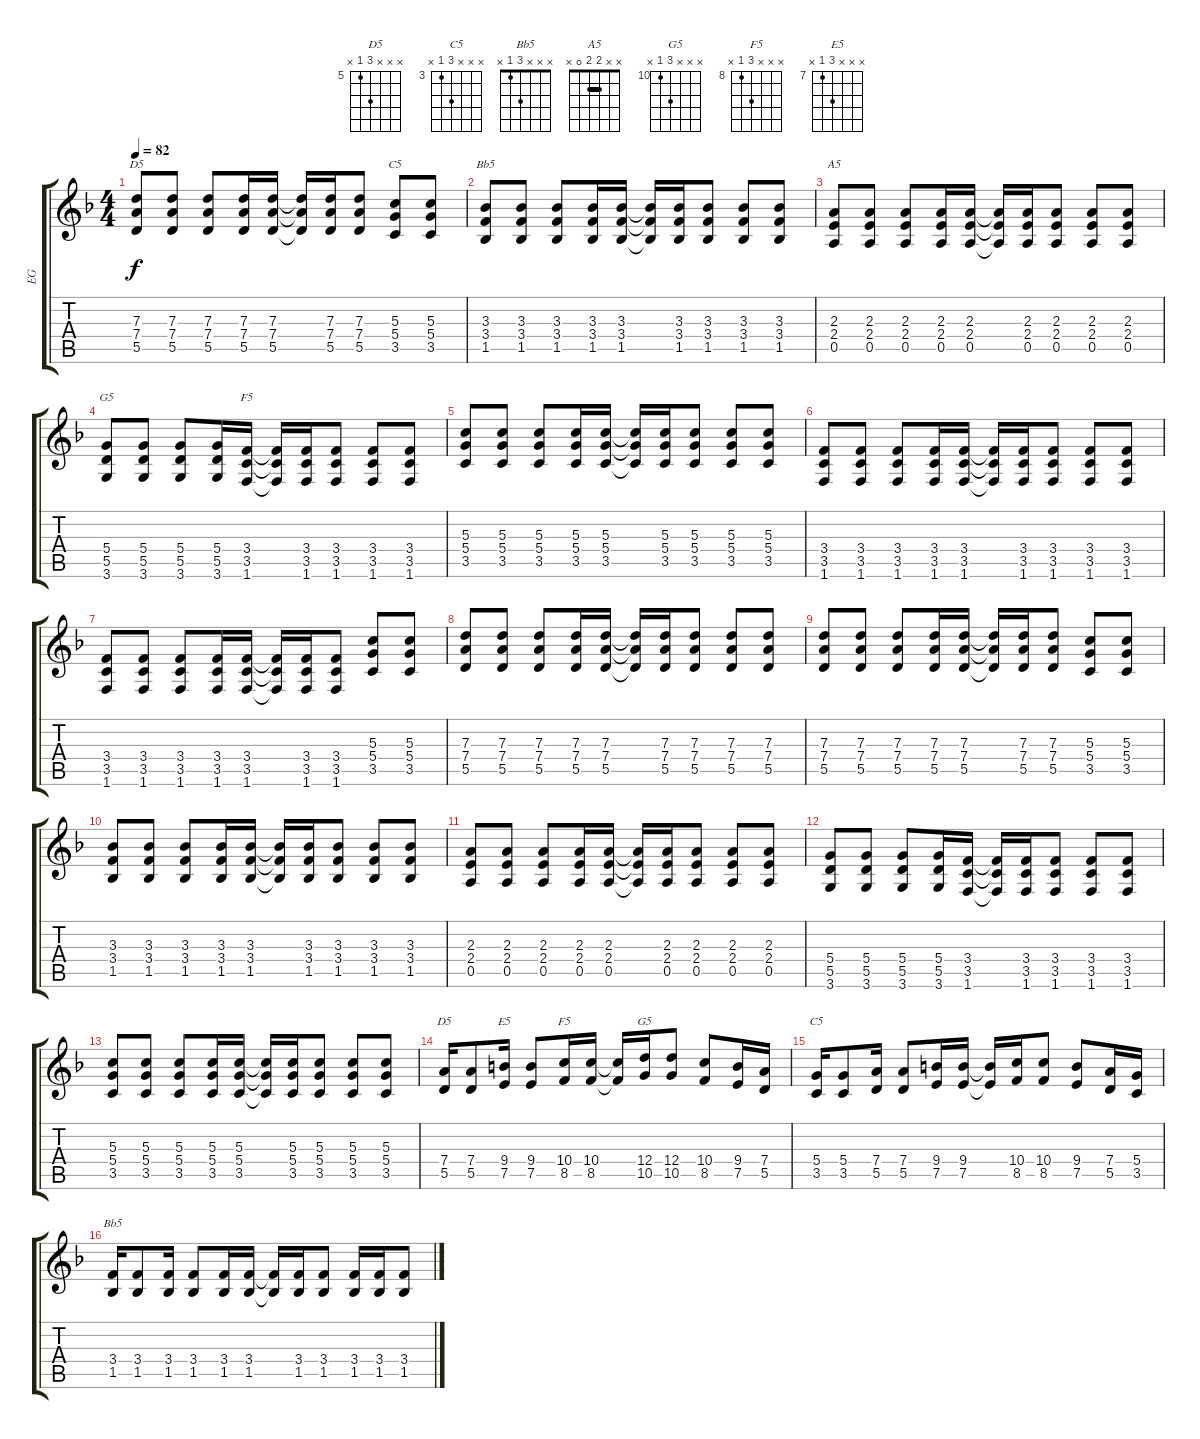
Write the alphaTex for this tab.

\track ("EG" "EG") {instrument overdrivenguitar}
\staff {score tabs}
\tuning (E4 B3 G3 D3 A2 E2) {hide}
\chord ("D5" x x 7 7 5 x) {firstfret 5 barre 7}
\chord ("C5" x x 5 5 3 x) {barre 5}
\chord ("Bb5" x x 3 3 1 x) {barre 3}
\chord ("A5" x x 2 2 0 x) {barre 2}
\chord ("G5" x x x 5 5 3) {barre 5}
\chord ("F5" x x x 3 3 1) {barre 3}
\chord ("D5" x x x 7 5 x) {firstfret 5}
\chord ("E5" x x x 9 7 x) {firstfret 7}
\chord ("F5" x x x 10 8 x) {firstfret 8}
\chord ("G5" x x x 12 10 x) {firstfret 10}
\chord ("C5" x x x 5 3 x) {firstfret 3}
\chord ("Bb5" x x x 3 1 x)
\ts (4 4)
\tempo 82
\clef g2
\ks f
(7.3 7.4 5.5).8{ch "D5" dy f} (7.3 7.4 5.5).8 (7.3 7.4 5.5).8 (7.3 7.4 5.5).16 (7.3 7.4 5.5).16 (7.3{t} 7.4{t} 5.5{t}).16 (7.3 7.4 5.5).16 (7.3 7.4 5.5).8 (5.3 5.4 3.5).8{ch "C5"} (5.3 5.4 3.5).8 |
(3.3 3.4 1.5).8{ch "Bb5"} (3.3 3.4 1.5).8 (3.3 3.4 1.5).8 (3.3 3.4 1.5).16 (3.3 3.4 1.5).16 (3.3{t} 3.4{t} 1.5{t}).16 (3.3 3.4 1.5).16 (3.3 3.4 1.5).8 (3.3 3.4 1.5).8 (3.3 3.4 1.5).8 |
(2.3 2.4 0.5).8{ch "A5"} (2.3 2.4 0.5).8 (2.3 2.4 0.5).8 (2.3 2.4 0.5).16 (2.3 2.4 0.5).16 (2.3{t} 2.4{t} 0.5{t}).16 (2.3 2.4 0.5).16 (2.3 2.4 0.5).8 (2.3 2.4 0.5).8 (2.3 2.4 0.5).8 |
(5.4 5.5 3.6).8{ch "G5"} (5.4 5.5 3.6).8 (5.4 5.5 3.6).8 (5.4 5.5 3.6).16 (3.4 3.5 1.6).16{ch "F5"} (3.4{t} 3.5{t} 1.6{t}).16 (3.4 3.5 1.6).16 (3.4 3.5 1.6).8 (3.4 3.5 1.6).8 (3.4 3.5 1.6).8 |
(5.3 5.4 3.5).8 (5.3 5.4 3.5).8 (5.3 5.4 3.5).8 (5.3 5.4 3.5).16 (5.3 5.4 3.5).16 (5.3{t} 5.4{t} 3.5{t}).16 (5.3 5.4 3.5).16 (5.3 5.4 3.5).8 (5.3 5.4 3.5).8 (5.3 5.4 3.5).8 |
(3.4 3.5 1.6).8 (3.4 3.5 1.6).8 (3.4 3.5 1.6).8 (3.4 3.5 1.6).16 (3.4 3.5 1.6).16 (3.4{t} 3.5{t} 1.6{t}).16 (3.4 3.5 1.6).16 (3.4 3.5 1.6).8 (3.4 3.5 1.6).8 (3.4 3.5 1.6).8 |
(3.4 3.5 1.6).8 (3.4 3.5 1.6).8 (3.4 3.5 1.6).8 (3.4 3.5 1.6).16 (3.4 3.5 1.6).16 (3.4{t} 3.5{t} 1.6{t}).16 (3.4 3.5 1.6).16 (3.4 3.5 1.6).8 (5.3 5.4 3.5).8 (5.3 5.4 3.5).8 |
(7.3 7.4 5.5).8 (7.3 7.4 5.5).8 (7.3 7.4 5.5).8 (7.3 7.4 5.5).16 (7.3 7.4 5.5).16 (7.3{t} 7.4{t} 5.5{t}).16 (7.3 7.4 5.5).16 (7.3 7.4 5.5).8 (7.3 7.4 5.5).8 (7.3 7.4 5.5).8 |
(7.3 7.4 5.5).8 (7.3 7.4 5.5).8 (7.3 7.4 5.5).8 (7.3 7.4 5.5).16 (7.3 7.4 5.5).16 (7.3{t} 7.4{t} 5.5{t}).16 (7.3 7.4 5.5).16 (7.3 7.4 5.5).8 (5.3 5.4 3.5).8 (5.3 5.4 3.5).8 |
(3.3 3.4 1.5).8 (3.3 3.4 1.5).8 (3.3 3.4 1.5).8 (3.3 3.4 1.5).16 (3.3 3.4 1.5).16 (3.3{t} 3.4{t} 1.5{t}).16 (3.3 3.4 1.5).16 (3.3 3.4 1.5).8 (3.3 3.4 1.5).8 (3.3 3.4 1.5).8 |
(2.3 2.4 0.5).8 (2.3 2.4 0.5).8 (2.3 2.4 0.5).8 (2.3 2.4 0.5).16 (2.3 2.4 0.5).16 (2.3{t} 2.4{t} 0.5{t}).16 (2.3 2.4 0.5).16 (2.3 2.4 0.5).8 (2.3 2.4 0.5).8 (2.3 2.4 0.5).8 |
(5.4 5.5 3.6).8 (5.4 5.5 3.6).8 (5.4 5.5 3.6).8 (5.4 5.5 3.6).16 (3.4 3.5 1.6).16 (3.4{t} 3.5{t} 1.6{t}).16 (3.4 3.5 1.6).16 (3.4 3.5 1.6).8 (3.4 3.5 1.6).8 (3.4 3.5 1.6).8 |
(5.3 5.4 3.5).8 (5.3 5.4 3.5).8 (5.3 5.4 3.5).8 (5.3 5.4 3.5).16 (5.3 5.4 3.5).16 (5.3{t} 5.4{t} 3.5{t}).16 (5.3 5.4 3.5).16 (5.3 5.4 3.5).8 (5.3 5.4 3.5).8 (5.3 5.4 3.5).8 |
(7.4 5.5).16{ch "D5"} (7.4 5.5).8 (9.4 7.5).16{ch "E5"} (9.4 7.5).8 (10.4 8.5).16{ch "F5"} (10.4 8.5).16 (10.4{t} 8.5{t}).16 (12.4 10.5).16{ch "G5"} (12.4 10.5).8 (10.4 8.5).8 (9.4 7.5).16 (7.4 5.5).16 |
(5.4 3.5).16{ch "C5"} (5.4 3.5).8 (7.4 5.5).16 (7.4 5.5).8 (9.4 7.5).16 (9.4 7.5).16 (9.4{t} 7.5{t}).16 (10.4 8.5).16 (10.4 8.5).8 (9.4 7.5).8 (7.4 5.5).16 (5.4 3.5).16 |
(3.4 1.5).16{ch "Bb5"} (3.4 1.5).8 (3.4 1.5).16 (3.4 1.5).8 (3.4 1.5).16 (3.4 1.5).16 (3.4{t} 1.5{t}).16 (3.4 1.5).16 (3.4 1.5).8 (3.4 1.5).16 (3.4 1.5).16 (3.4 1.5).8
